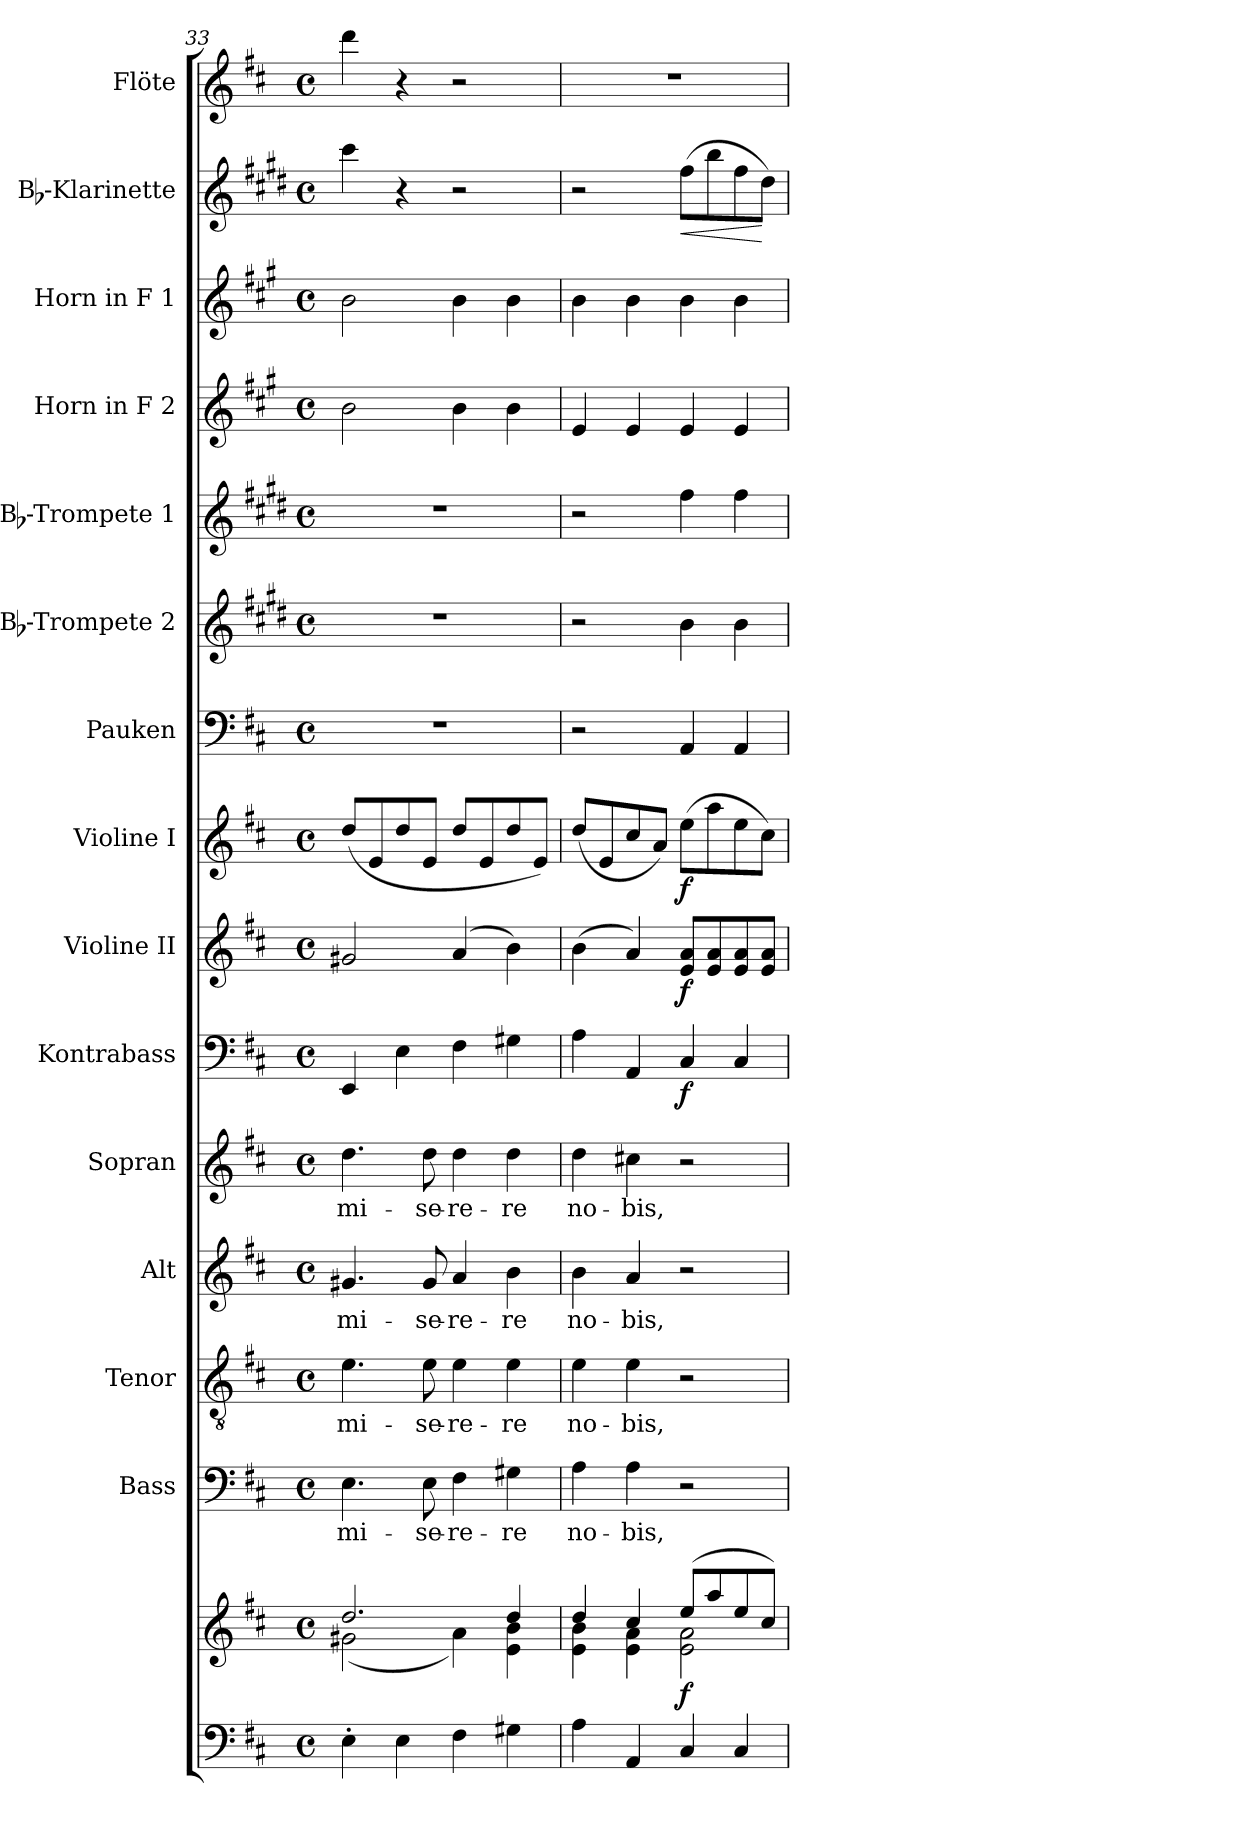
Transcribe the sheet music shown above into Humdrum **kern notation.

**kern	**kern	**dynam	**kern	**text	**kern	**text	**kern	**text	**kern	**text	**kern	**dynam	**kern	**dynam	**kern	**dynam	**kern	**kern	**kern	**kern	**kern	**kern	**dynam	**kern
*part15	*part15	*part15	*part14	*part14	*part13	*part13	*part12	*part12	*part11	*part11	*part10	*part10	*part9	*part9	*part8	*part8	*part7	*part6	*part5	*part4	*part3	*part2	*part2	*part1
*staff16	*staff15	*staff15/16	*staff14	*staff14	*staff13	*staff13	*staff12	*staff12	*staff11	*staff11	*staff10	*staff10	*staff9	*staff9	*staff8	*staff8	*staff7	*staff6	*staff5	*staff4	*staff3	*staff2	*staff2	*staff1
*	*	*	*I"Bass	*	*I"Tenor	*	*I"Alt	*	*I"Sopran	*	*I"Kontrabass	*	*I"Violine II	*	*I"Violine I	*	*I"Pauken	*I"Bb-Trompete 2	*I"Bb-Trompete 1	*I"Horn in F 2	*I"Horn in F 1	*I"Bb-Klarinette	*	*I"Flöte
*	*	*	*I'B.	*	*I'T.	*	*I'A.	*	*I'S.	*	*I'Kb.	*	*I'Vl. II	*	*I'Vl. I	*	*I'Pk.	*I'Bb Trp. 2	*I'Bb Trp. 1	*	*	*I'Bb Kl.	*	*I'Fl.
*clefF4	*clefG2	*	*clefF4	*	*clefGv2	*	*clefG2	*	*clefG2	*	*clefF4	*	*clefG2	*	*clefG2	*	*clefF4	*clefG2	*clefG2	*clefG2	*clefG2	*clefG2	*	*clefG2
*	*	*	*	*	*	*	*	*	*	*	*ITrd7c12	*	*	*	*	*	*	*ITrd1c2	*ITrd1c2	*ITrd4c7	*ITrd4c7	*ITrd1c2	*	*
*k[f#c#]	*k[f#c#]	*	*k[f#c#]	*	*k[f#c#]	*	*k[f#c#]	*	*k[f#c#]	*	*k[f#c#]	*	*k[f#c#]	*	*k[f#c#]	*	*k[f#c#]	*k[f#c#]	*k[f#c#]	*k[f#c#]	*k[f#c#]	*k[f#c#]	*	*k[f#c#]
*D:	*D:	*	*D:	*	*D:	*	*D:	*	*D:	*	*D:	*	*D:	*	*D:	*	*D:	*D:	*D:	*D:	*D:	*D:	*	*D:
*M4/4	*M4/4	*	*M4/4	*	*M4/4	*	*M4/4	*	*M4/4	*	*M4/4	*	*M4/4	*	*M4/4	*	*M4/4	*M4/4	*M4/4	*M4/4	*M4/4	*M4/4	*	*M4/4
*met(c)	*met(c)	*	*met(c)	*	*met(c)	*	*met(c)	*	*met(c)	*	*met(c)	*	*met(c)	*	*met(c)	*	*met(c)	*met(c)	*met(c)	*met(c)	*met(c)	*met(c)	*	*met(c)
=33	=33	=33	=33	=33	=33	=33	=33	=33	=33	=33	=33	=33	=33	=33	=33	=33	=33	=33	=33	=33	=33	=33	=33	=33
*	*^	*	*	*	*	*	*	*	*	*	*	*	*	*	*	*	*	*	*	*	*	*	*	*
!	!	!	!	!	!LO:LY:b	!	!LO:LY:b	!	!LO:LY:b	!	!LO:LY:b	!	!	!	!	!	!	!	!	!	!	!	!	!	!
4E'>\	2.dd/	(<2g#X\	.	4.E\	mi-	4.e\	mi-	4.g#X/	mi-	4.dd\	mi-	4EEE/	.	2g#X/	.	(<8dd/L	.	1r	1r	1r	2e\	2e\	4bb\	.	4ddd\
.	.	.	.	.	.	.	.	.	.	.	.	.	.	.	.	8e/	.	.	.	.	.	.	.	.	.
4E\	.	.	.	.	.	.	.	.	.	.	.	4EE\	.	.	.	8dd/	.	.	.	.	.	.	4r	.	4r
!	!	!	!	!	!LO:LY:b	!	!LO:LY:b	!	!LO:LY:b	!	!LO:LY:b	!	!	!	!	!	!	!	!	!	!	!	!	!	!
.	.	.	.	8E\	-se-	8e\	-se-	8g#/	-se-	8dd\	-se-	.	.	.	.	8e/J	.	.	.	.	.	.	.	.	.
!	!	!	!	!	!LO:LY:b	!	!LO:LY:b	!	!LO:LY:b	!	!LO:LY:b	!	!	!	!	!	!	!	!	!	!	!	!	!	!
4F#\	.	4a\)	.	4F#\	-re-	4e\	-re-	4a/	-re-	4dd\	-re-	4FF#\	.	(4a/	.	8dd/L	.	.	.	.	4e\	4e\	2r	.	2r
.	.	.	.	.	.	.	.	.	.	.	.	.	.	.	.	8e/	.	.	.	.	.	.	.	.	.
!	!	!	!	!	!LO:LY:b	!	!LO:LY:b	!	!LO:LY:b	!	!LO:LY:b	!	!	!	!	!	!	!	!	!	!	!	!	!	!
4G#X\	4dd/	4e\ 4b\	.	4G#X\	-re	4e\	-re	4b\	-re	4dd\	-re	4GG#X\	.	4b\)	.	8dd/	.	.	.	.	4e\	4e\	.	.	.
.	.	.	.	.	.	.	.	.	.	.	.	.	.	.	.	8e/J)	.	.	.	.	.	.	.	.	.
=34	=34	=34	=34	=34	=34	=34	=34	=34	=34	=34	=34	=34	=34	=34	=34	=34	=34	=34	=34	=34	=34	=34	=34	=34	=34
!	!	!	!	!	!LO:LY:b	!	!LO:LY:b	!	!LO:LY:b	!	!LO:LY:b	!	!	!	!	!	!	!	!	!	!	!	!	!	!
4A\	4dd/	4e\ 4b\	.	4A\	no-	4e\	no-	4b\	no-	4dd\	no-	4AA\	.	(>4b\	.	(<8dd/L	.	2r	2r	2r	4A/	4e\	2r	.	1r
.	.	.	.	.	.	.	.	.	.	.	.	.	.	.	.	8e/	.	.	.	.	.	.	.	.	.
!	!	!	!	!	!LO:LY:b	!	!LO:LY:b	!	!LO:LY:b	!	!LO:LY:b	!	!	!	!	!	!	!	!	!	!	!	!	!	!
4AA/	4cc#/	4e\ 4a\	.	4A\	-bis,	4e\	-bis,	4a/	-bis,	4cc#X\	-bis,	4AAA/	.	4a/)	.	8cc#/	.	.	.	.	4A/	4e\	.	.	.
.	.	.	.	.	.	.	.	.	.	.	.	.	.	.	.	8a/J)	.	.	.	.	.	.	.	.	.
!	!	!	!LO:DY:b	!	!	!	!	!	!	!	!	!	!LO:DY:b	!	!LO:DY:b	!	!LO:DY:b	!	!	!	!	!	!	!LO:HP:b	!
4C#/	(>8ee/L	2e\ 2a\	f	2r	.	2r	.	2r	.	2r	.	4CC#/	f	8e/ 8a/L	f	(>8ee\L	f	4AA/	4a\	4ee\	4A/	4e\	(>8ee\L	<	.
.	8aa/	.	.	.	.	.	.	.	.	.	.	.	.	8e/ 8a/	.	8aa\	.	.	.	.	.	.	8aa\	.	.
4C#/	8ee/	.	.	.	.	.	.	.	.	.	.	4CC#/	.	8e/ 8a/	.	8ee\	.	4AA/	4a\	4ee\	4A/	4e\	8ee\	.	.
.	8cc#/J)	.	.	.	.	.	.	.	.	.	.	.	.	8e/ 8a/J	.	8cc#\J)	.	.	.	.	.	.	8cc#\J)	[	.
*	*v	*v	*	*	*	*	*	*	*	*	*	*	*	*	*	*	*	*	*	*	*	*	*	*	*
=	=	=	=	=	=	=	=	=	=	=	=	=	=	=	=	=	=	=	=	=	=	=	=	=
*-	*-	*-	*-	*-	*-	*-	*-	*-	*-	*-	*-	*-	*-	*-	*-	*-	*-	*-	*-	*-	*-	*-	*-	*-
